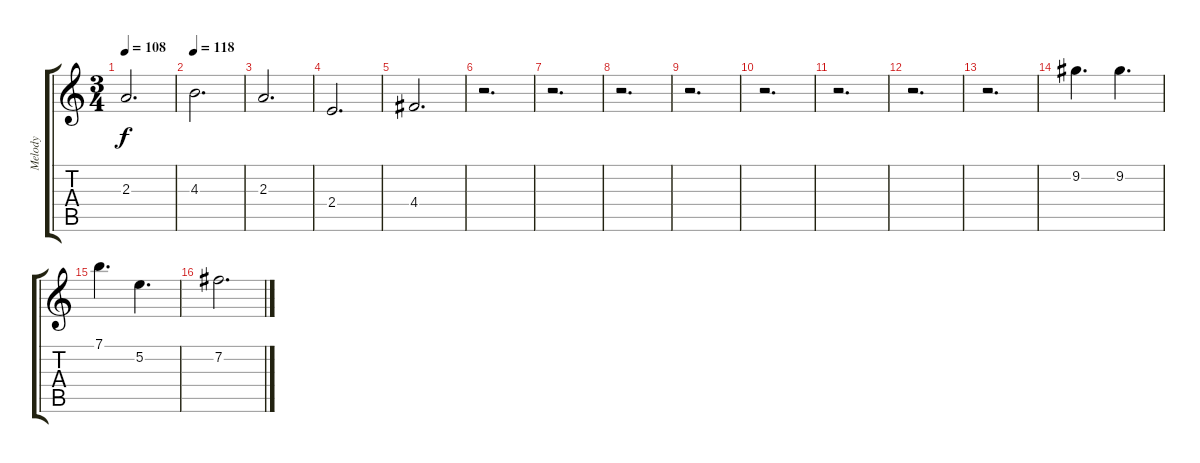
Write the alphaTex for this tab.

\track ("Melody" "Melody") {instrument acousticguitarsteel}
\staff {score tabs}
\tuning (E4 B3 G3 D3 A2 E2) {hide}
\ts (3 4)
\tempo 108
\clef g2
\ks c
2.3.2{d dy f} |
\tempo 118
4.3.2{d} |
2.3.2{d} |
2.4.2{d} |
4.4.2{d} |
r.2{d} |
r.2{d} |
r.2{d} |
r.2{d} |
r.2{d} |
r.2{d} |
r.2{d} |
r.2{d} |
9.2.4{d} 9.2.4{d} |
7.1.4{d} 5.2.4{d} |
7.2.2{d}
